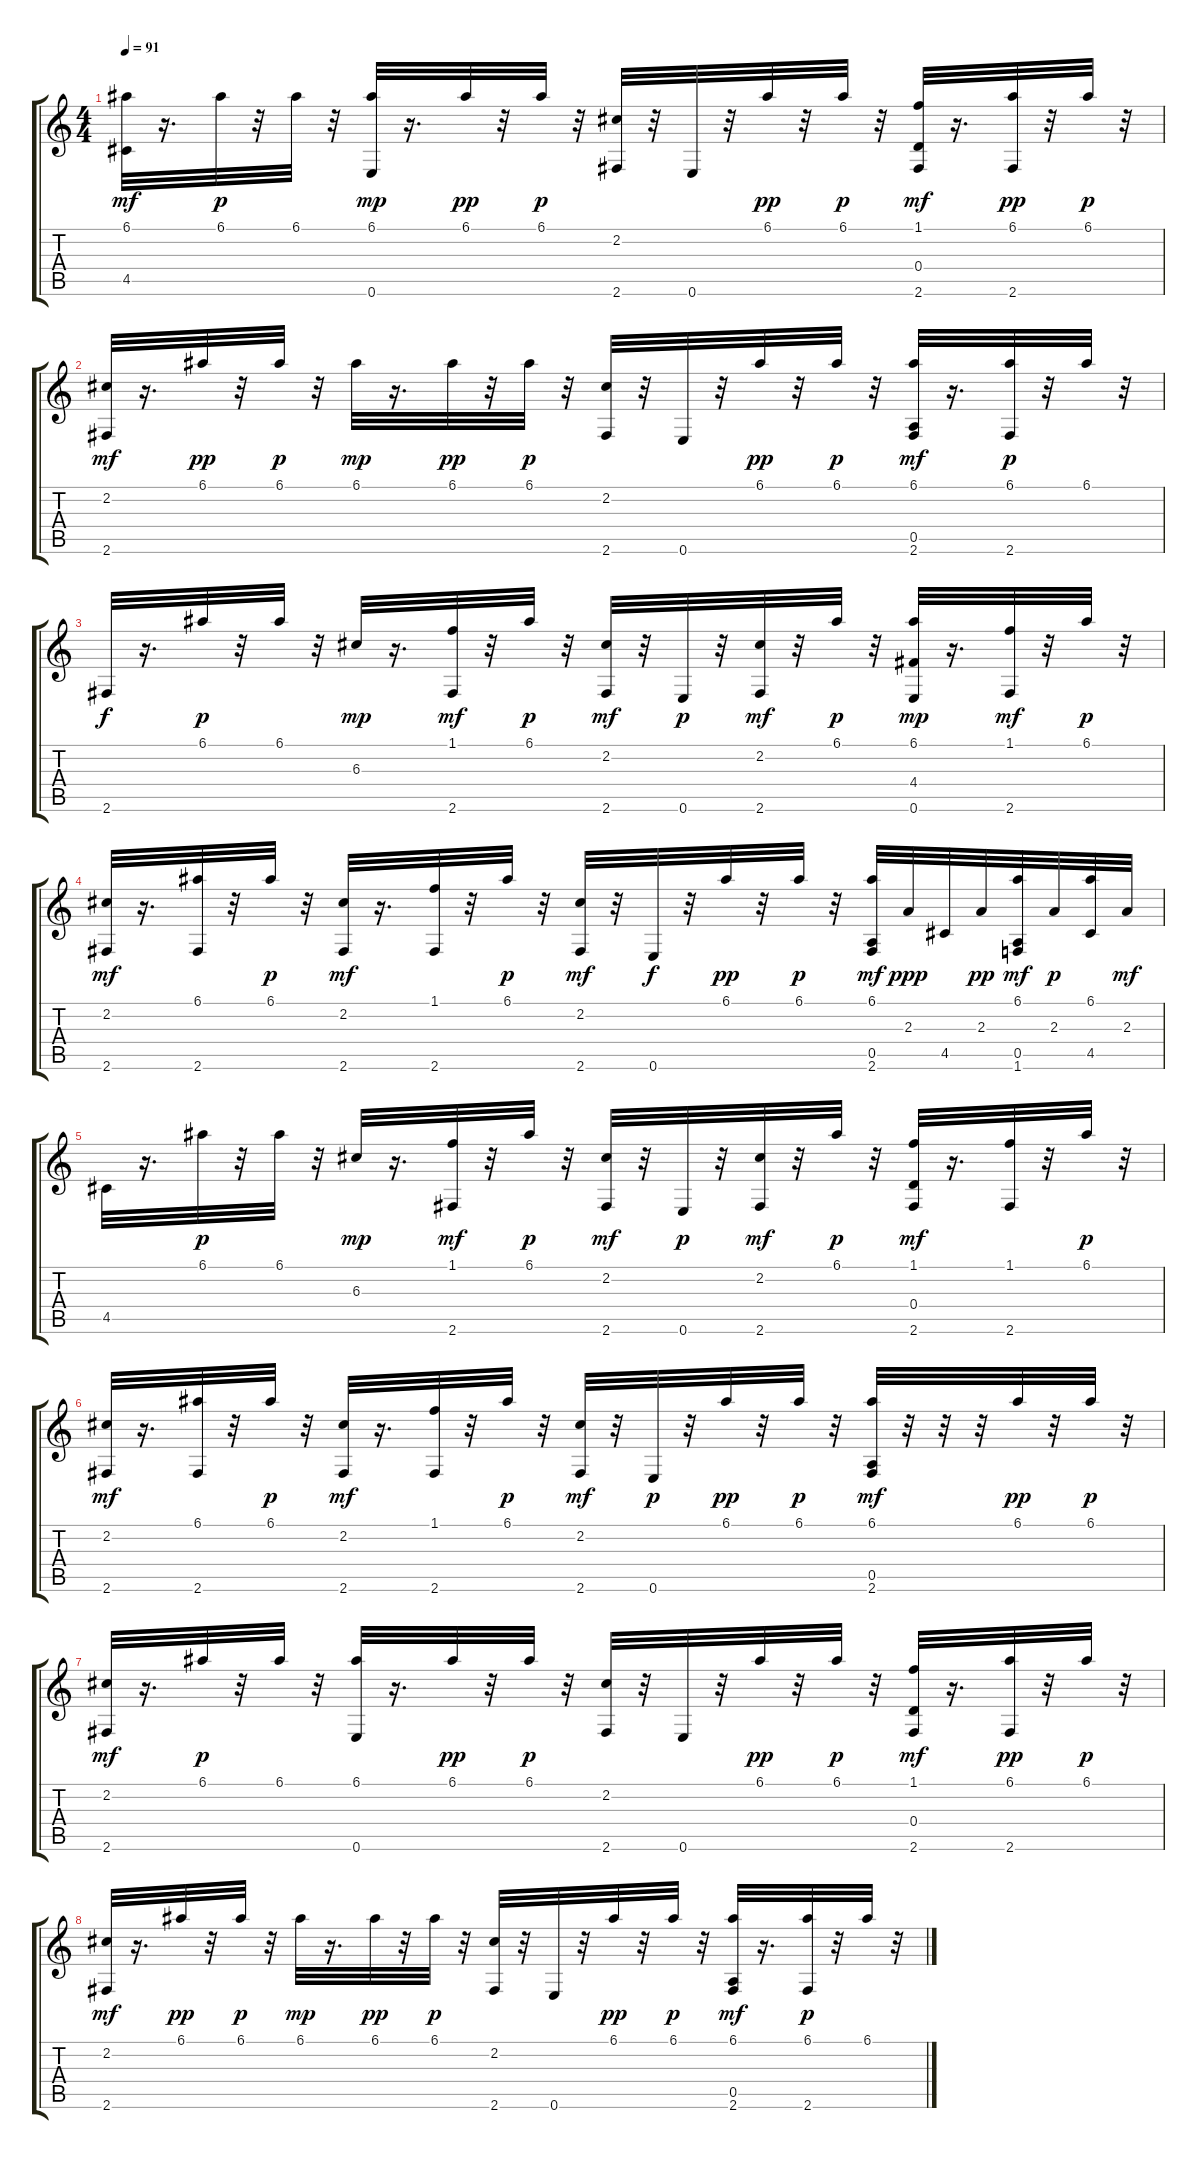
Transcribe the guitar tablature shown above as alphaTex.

\track "" {instrument acousticguitarsteel}
\staff {score tabs}
\tuning (E4 B3 G3 D3 A2 E2) {hide}
\ts (4 4)
\tempo 91
\clef g2
\ks c
(6.1 4.5).32{dy mf} r.16{d} 6.1.32{dy p} r.32 6.1.32 r.32 (6.1 0.6).32{dy mp} r.16{d} 6.1.32{dy pp} r.32 6.1.32{dy p} r.32 (2.2 2.6).32 r.32 0.6.32 r.32 6.1.32{dy pp} r.32 6.1.32{dy p} r.32 (1.1 0.4 2.6).32{dy mf} r.16{d} (6.1 2.6).32{dy pp} r.32 6.1.32{dy p} r.32 |
(2.2 2.6).32{dy mf} r.16{d} 6.1.32{dy pp} r.32 6.1.32{dy p} r.32 6.1.32{dy mp} r.16{d} 6.1.32{dy pp} r.32 6.1.32{dy p} r.32 (2.2 2.6).32 r.32 0.6.32 r.32 6.1.32{dy pp} r.32 6.1.32{dy p} r.32 (6.1 0.5 2.6).32{dy mf} r.16{d} (6.1 2.6).32{dy p} r.32 6.1.32 r.32 |
2.6.32{dy f} r.16{d} 6.1.32{dy p} r.32 6.1.32 r.32 6.3.32{dy mp} r.16{d} (1.1 2.6).32{dy mf} r.32 6.1.32{dy p} r.32 (2.2 2.6).32{dy mf} r.32 0.6.32{dy p} r.32 (2.2 2.6).32{dy mf} r.32 6.1.32{dy p} r.32 (6.1 4.4 0.6).32{dy mp} r.16{d} (1.1 2.6).32{dy mf} r.32 6.1.32{dy p} r.32 |
(2.2 2.6).32{dy mf} r.16{d} (6.1 2.6).32 r.32 6.1.32{dy p} r.32 (2.2 2.6).32{dy mf} r.16{d} (1.1 2.6).32 r.32 6.1.32{dy p} r.32 (2.2 2.6).32{dy mf} r.32 0.6.32{dy f} r.32 6.1.32{dy pp} r.32 6.1.32{dy p} r.32 (6.1 0.5 2.6).32{dy mf} 2.3.32{dy ppp} 4.5.32 2.3.32{dy pp} (6.1 0.5 1.6).32{dy mf} 2.3.32{dy p} (6.1 4.5).32 2.3.32{dy mf} |
4.5.32 r.16{d} 6.1.32{dy p} r.32 6.1.32 r.32 6.3.32{dy mp} r.16{d} (1.1 2.6).32{dy mf} r.32 6.1.32{dy p} r.32 (2.2 2.6).32{dy mf} r.32 0.6.32{dy p} r.32 (2.2 2.6).32{dy mf} r.32 6.1.32{dy p} r.32 (1.1 0.4 2.6).32{dy mf} r.16{d} (1.1 2.6).32 r.32 6.1.32{dy p} r.32 |
(2.2 2.6).32{dy mf} r.16{d} (6.1 2.6).32 r.32 6.1.32{dy p} r.32 (2.2 2.6).32{dy mf} r.16{d} (1.1 2.6).32 r.32 6.1.32{dy p} r.32 (2.2 2.6).32{dy mf} r.32 0.6.32{dy p} r.32 6.1.32{dy pp} r.32 6.1.32{dy p} r.32 (6.1 0.5 2.6).32{dy mf} r.32 r.32 r.32 6.1.32{dy pp} r.32 6.1.32{dy p} r.32 |
(2.2 2.6).32{dy mf} r.16{d} 6.1.32{dy p} r.32 6.1.32 r.32 (6.1 0.6).32 r.16{d} 6.1.32{dy pp} r.32 6.1.32{dy p} r.32 (2.2 2.6).32 r.32 0.6.32 r.32 6.1.32{dy pp} r.32 6.1.32{dy p} r.32 (1.1 0.4 2.6).32{dy mf} r.16{d} (6.1 2.6).32{dy pp} r.32 6.1.32{dy p} r.32 |
(2.2 2.6).32{dy mf} r.16{d} 6.1.32{dy pp} r.32 6.1.32{dy p} r.32 6.1.32{dy mp} r.16{d} 6.1.32{dy pp} r.32 6.1.32{dy p} r.32 (2.2 2.6).32 r.32 0.6.32 r.32 6.1.32{dy pp} r.32 6.1.32{dy p} r.32 (6.1 0.5 2.6).32{dy mf} r.16{d} (6.1 2.6).32{dy p} r.32 6.1.32 r.32
